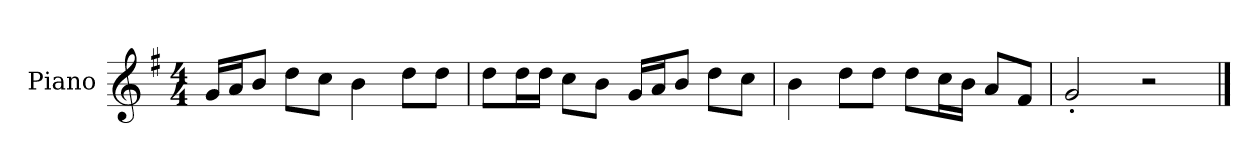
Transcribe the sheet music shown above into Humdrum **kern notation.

**kern
*part1
*staff1
*I"Piano
*I'P-no
*clefG2
*k[f#]
*M4/4
*MM90
=1
16g/LL
16a/J
8b/J
8dd\L
8cc\J
4b\
8dd\L
8dd\J
=2
8dd\L
16dd\L
16dd\JJ
8cc\L
8b\J
16g/LL
16a/J
8b/J
8dd\L
8cc\J
=3
4b\
8dd\L
8dd\J
8dd\L
16cc\L
16b\JJ
8a/L
8f#/J
=4
2g'/
2r
==
*-
